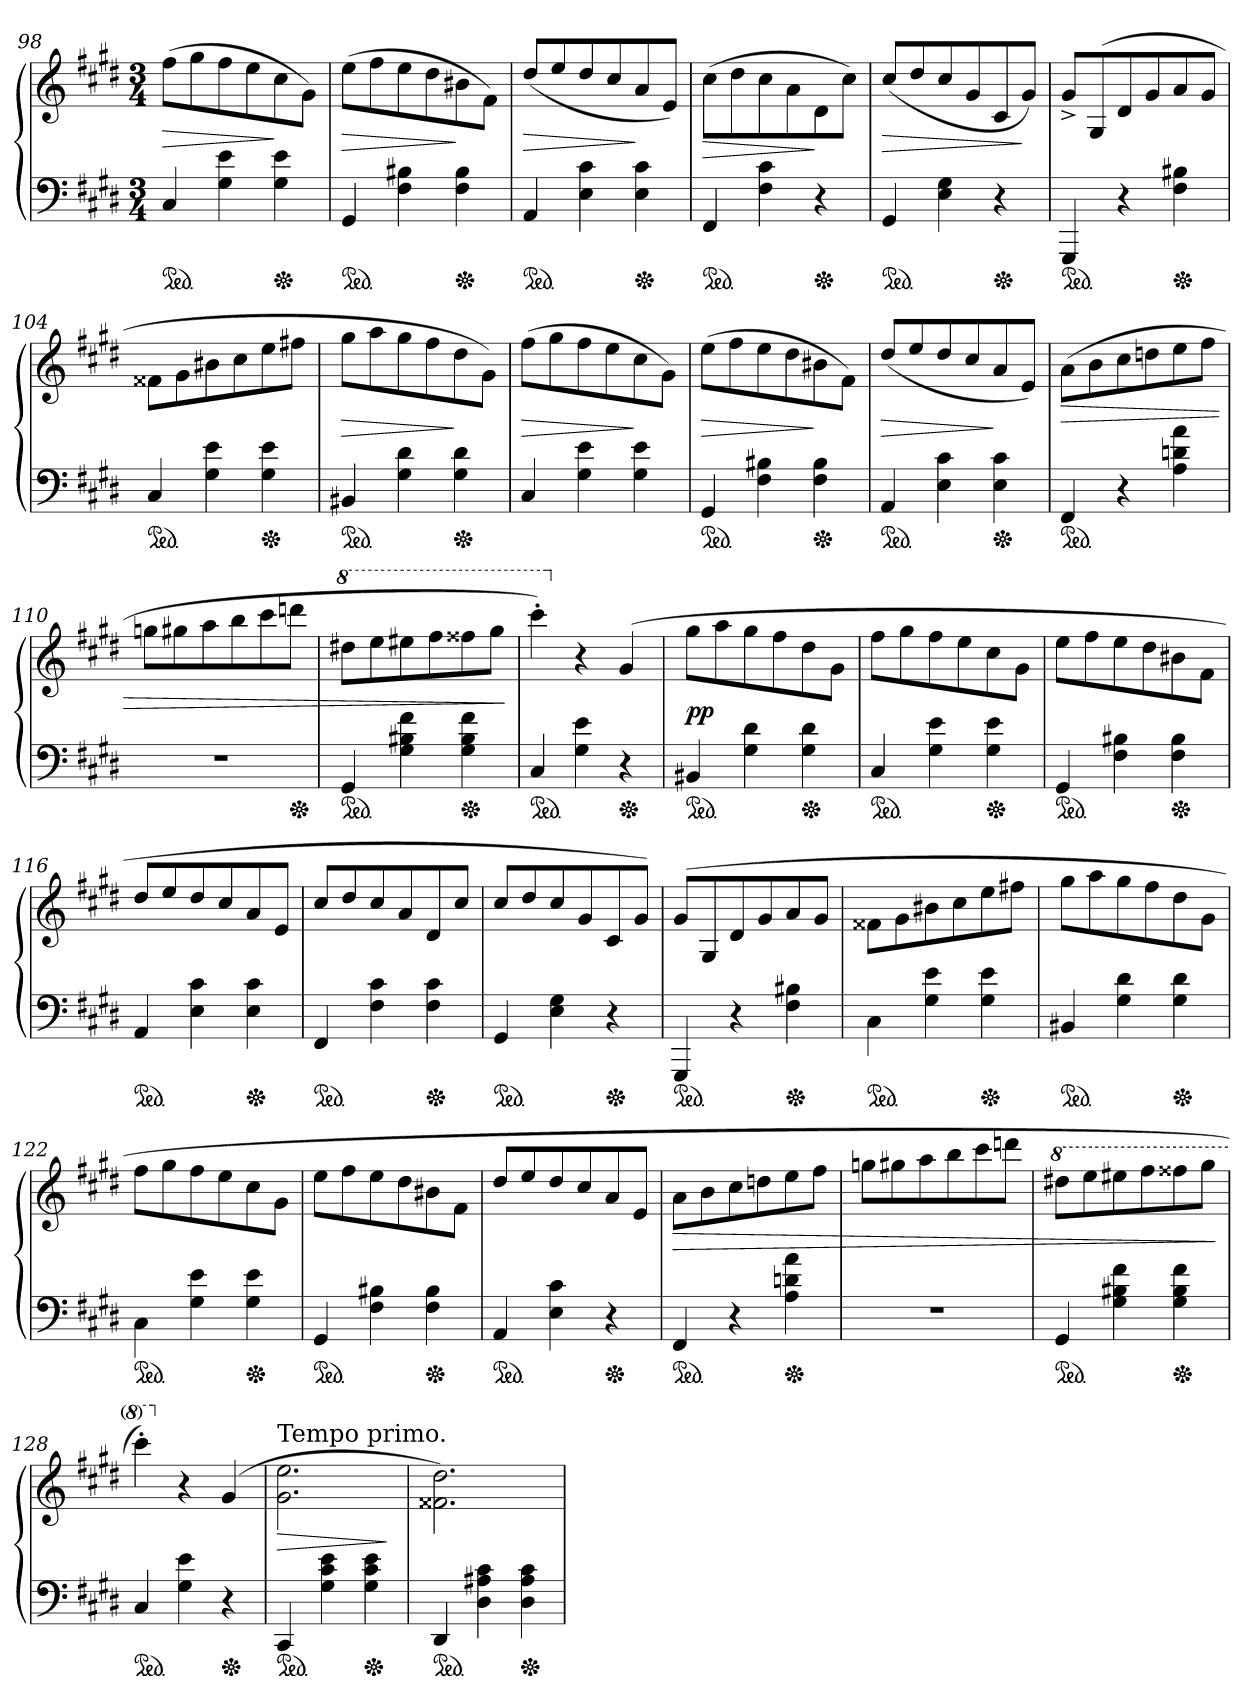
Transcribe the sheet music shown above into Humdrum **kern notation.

**kern	**kern	**dynam
*part1	*part1	*part1
*staff2	*staff1	*staff1/2
*clefF4	*clefG2	*
*k[f#c#g#d#]	*k[f#c#g#d#]	*
*M3/4	*M3/4	*
*ped	*	*
=98	=98	=98
4C#	(8ff#L	>
.	8gg#	.
4G# 4e	8ff#	.
.	8ee	.
*Xped	*	*
4G# 4e	8cc#	]
.	8g#J)	.
=99	=99	=99
*ped	*	*
4GG#	(>8eeL	>
.	8ff#	.
4F# 4B#X	8ee	.
.	8dd#	.
*Xped	*	*
4F# 4B#	8b#X	]
.	8f#J)	.
=100	=100	=100
*ped	*	*
4AA	(>8dd#L	>
.	8ee	.
4E 4c#	8dd#	.
.	8cc#	.
*Xped	*	*
4E 4c#	8a	]
.	8eJ)	.
=101	=101	=101
*ped	*	*
4FF#	(>8cc#\L	>
.	8dd#	.
4F# 4c#	8cc#	.
.	8a	.
*Xped	*	*
4r	8d#	]
.	8cc#J)	.
=102	=102	=102
*ped	*	*
4GG#	(<8cc#L	>
.	8dd#	.
4E 4G#	8cc#	.
.	8g#	.
*Xped	*	*
4r	8c#	.
.	8g#J)	]
=103	=103	=103
*ped	*	*
4GGG#	8g#^L	.
.	(>8G#	.
4r	8d#	.
.	8g#	.
*Xped	*	*
4F# 4B#X	8a	.
.	8g#J	.
=104	=104	=104
*ped	*	*
4C#	8f##XL	.
.	8g#	.
4G# 4e	8b#X	.
.	8cc#	.
*Xped	*	*
4G# 4e	8ee	.
.	8ff#XJ	.
=105	=105	=105
*ped	*	*
4BB#X	8gg#L	>
.	8aa	.
4G# 4d#	8gg#	.
.	8ff#	.
*Xped	*	*
4G# 4d#	8dd#	]
.	8g#J)	.
=106	=106	=106
4C#	(>8ff#L	>
.	8gg#	.
4G# 4e	8ff#	.
.	8ee	.
4G# 4e	8cc#	]
.	8g#J)	.
=107	=107	=107
*ped	*	*
4GG#	(>8eeL	>
.	8ff#	.
4F# 4B#X	8ee	.
.	8dd#	.
*Xped	*	*
4F# 4B#	8b#X	]
.	8f#J)	.
=108	=108	=108
*ped	*	*
4AA	(>8dd#L	>
.	8ee	.
4E 4c#	8dd#	.
.	8cc#	.
*Xped	*	*
4E 4c#	8a	]
.	8eJ)	.
=109	=109	=109
*ped	*	*
4FF#	(>8aL	>
.	8b	.
4r	8cc#	.
.	8ddn	.
4A 4dn 4a	8ee	.
.	8ff#J	.
=110	=110	=110
2.rF	8ggnL	.
.	8gg#X	.
.	8aa	.
.	8bb	.
.	8ccc#	.
*Xped	*	*
.	8dddnJ	.
=111	=111	=111
*	*8va	*
*ped	*	*
4GG#	8ddd#XL	.
.	8eee	.
4G# 4B#X 4f#	8eee#X	.
.	8fff#	.
*Xped	*	*
4G# 4B# 4f#	8fff##X	.
.	8ggg#J	.
.	.	]
=112	=112	=112
*ped	*	*
4C#	4cccc#')	.
*	*X8va	*
4G# 4e	4r	.
*Xped	*	*
4r	(>4g#	.
=113	=113	=113
*ped	*	*
4BB#X	8gg#L	pp
.	8aa	.
4G# 4d#	8gg#	.
.	8ff#	.
*Xped	*	*
4G# 4d#	8dd#	.
.	8g#J	.
=114	=114	=114
*ped	*	*
4C#	8ff#L	.
.	8gg#	.
4G# 4e	8ff#	.
.	8ee	.
*Xped	*	*
4G# 4e	8cc#	.
.	8g#J	.
=115	=115	=115
*ped	*	*
4GG#	8eeL	.
.	8ff#	.
4F# 4B#X	8ee	.
.	8dd#	.
*Xped	*	*
4F# 4B#	8b#X	.
.	8f#J	.
=116	=116	=116
*ped	*	*
4AA	8dd#/L	.
.	8ee	.
4E 4c#	8dd#	.
.	8cc#	.
*Xped	*	*
4E 4c#	8a	.
.	8eJ	.
=117	=117	=117
*ped	*	*
4FF#	8cc#L	.
.	8dd#	.
4F# 4c#	8cc#	.
.	8a	.
*Xped	*	*
4F# 4c#	8d#	.
.	8cc#J	.
=118	=118	=118
*ped	*	*
4GG#	8cc#L	.
.	8dd#	.
4E 4G#	8cc#	.
.	8g#	.
*Xped	*	*
4r	8c#	.
.	8g#J)	.
=119	=119	=119
*ped	*	*
4GGG#	(>8g#L	.
.	8G#	.
4r	8d#	.
.	8g#	.
*Xped	*	*
4F# 4B#X	8a	.
.	8g#J	.
=120	=120	=120
*ped	*	*
4C#\	8f##XL	.
.	8g#	.
4G# 4e	8b#X	.
.	8cc#	.
*Xped	*	*
4G# 4e	8ee	.
.	8ff#XJ	.
=121	=121	=121
*ped	*	*
4BB#X	8gg#L	.
.	8aa	.
4G# 4d#	8gg#	.
.	8ff#	.
*Xped	*	*
4G# 4d#	8dd#	.
.	8g#J	.
=122	=122	=122
*ped	*	*
4C#\	8ff#L	.
.	8gg#	.
4G# 4e	8ff#	.
.	8ee	.
*Xped	*	*
4G# 4e	8cc#	.
.	8g#J	.
=123	=123	=123
*ped	*	*
4GG#	8eeL	.
.	8ff#	.
4F# 4B#X	8ee	.
.	8dd#	.
*Xped	*	*
4F# 4B#	8b#X	.
.	8f#J	.
=124	=124	=124
*ped	*	*
4AA	8dd#L	.
.	8ee	.
4E 4c#	8dd#	.
.	8cc#	.
*Xped	*	*
4r	8a	.
.	8eJ	.
=125	=125	=125
*ped	*	*
4FF#	8aL	>
.	8b	.
4r	8cc#	.
.	8ddn	.
*Xped	*	*
4A 4dn 4a	8ee	.
.	8ff#J	.
=126	=126	=126
2.rF	8ggnL	.
.	8gg#X	.
.	8aa	.
.	8bb	.
.	8ccc#	.
.	8dddnJ	.
=127	=127	=127
*	*8va	*
*ped	*	*
4GG#	8ddd#XL	.
.	8eee	.
4G# 4B#X 4f#	8eee#X	.
.	8fff#	.
*Xped	*	*
4G# 4B# 4f#	8fff##X	.
.	8ggg#J	.
.	.	]
=128	=128	=128
*ped	*	*
4C#	4cccc#')	.
*	*X8va	*
4G# 4e	4r	.
*Xped	*	*
4r	(>4g#	.
=129	=129	=129
!	!LO:TX:a:t=Tempo primo.	!
*ped	*	*
4CC#	2.g# 2.ee	>
4G# 4c# 4e	.	.
*Xped	*	*
4G# 4c# 4e	.	.
.	.	]
=130	=130	=130
*ped	*	*
4DD#	2.f##X\ 2.dd#\)	.
4D# 4A#X 4c#	.	.
*Xped	*	*
4D# 4A# 4c#	.	.
=	=	=
*-	*-	*-
